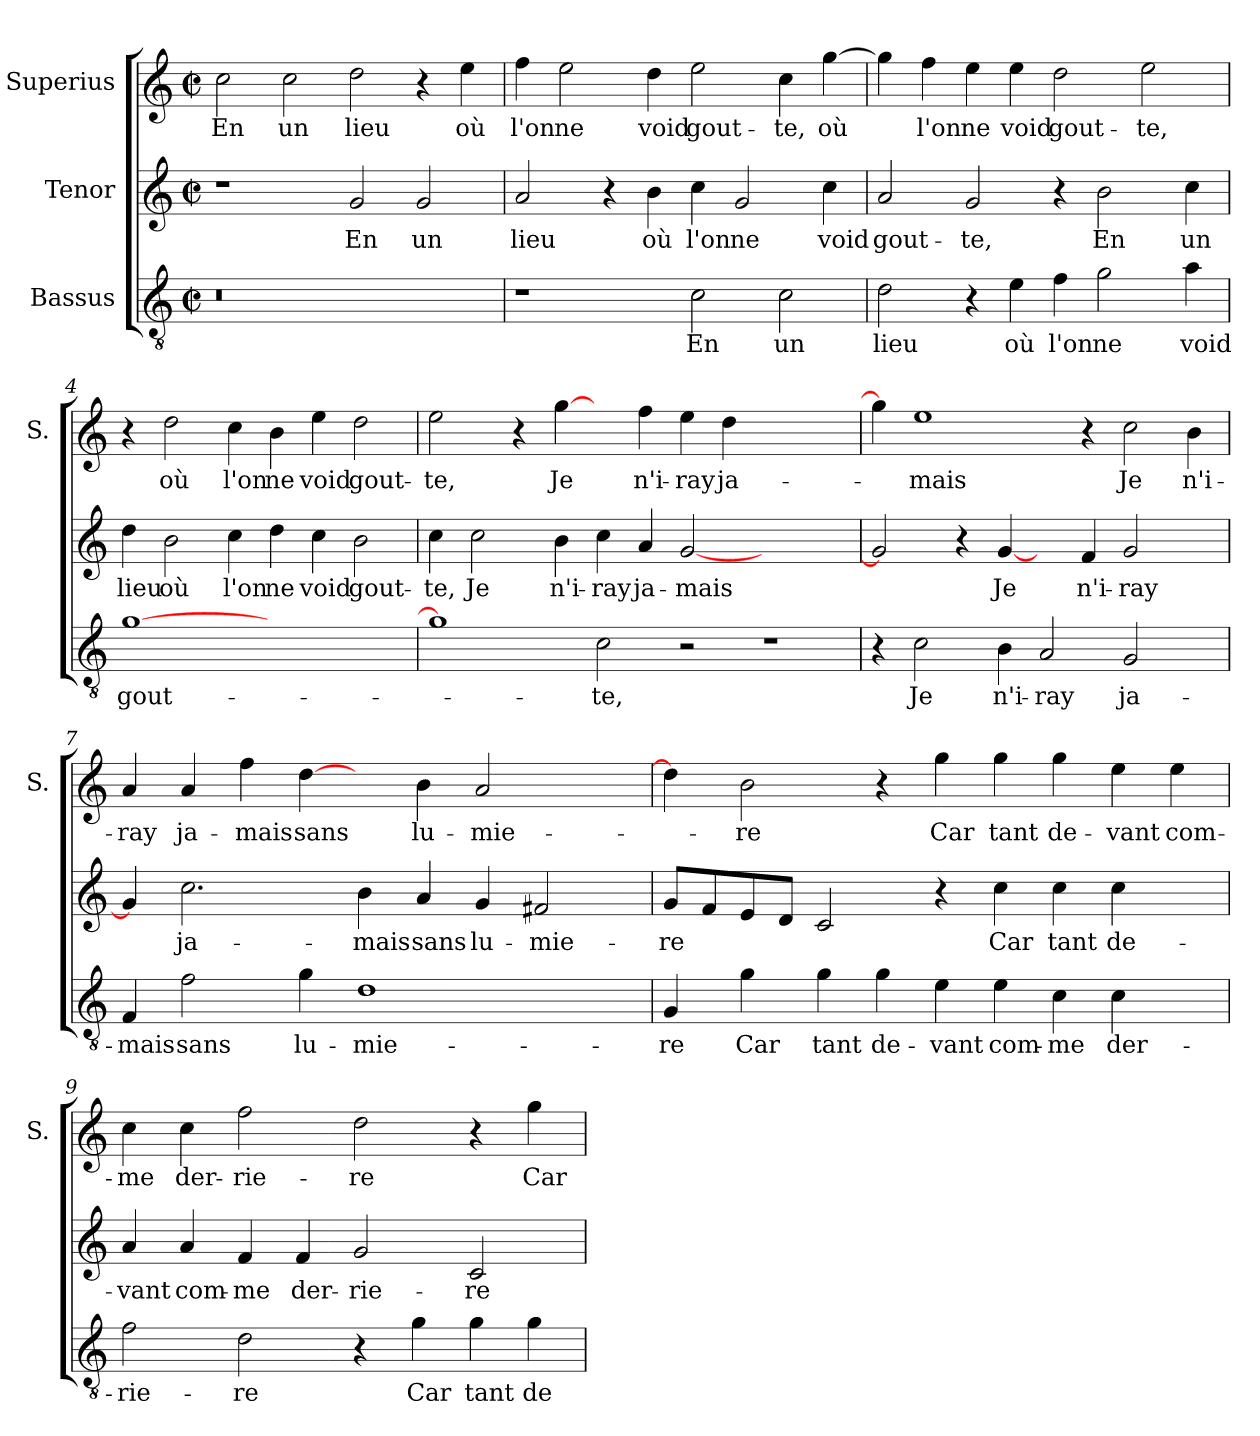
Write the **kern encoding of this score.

**kern	**text	**kern	**text	**kern	**text
*part3	*part3	*part2	*part2	*part1	*part1
*staff3	*staff3	*staff2	*staff2	*staff1	*staff1
*I"Bassus	*	*I"Tenor	*	*I"Superius	*
*	*	*	*	*I'S.	*
*clefGv2	*	*clefG2	*	*clefG2	*
*k[]	*	*k[]	*	*k[]	*
*C:	*	*C:	*	*C:	*
*M2/2	*	*M2/2	*	*M2/2	*
*met(c|)	*	*met(c|)	*	*met(c|)	*
=1	=1	=1	=1	=1	=1
!LO:N:vis=0	!	!	!	!	!
1r	.	1r	.	2cc\	En
.	.	.	.	2cc\	un
1ryy	.	2g/	En	2dd\	lieu
.	.	2g/	un	4r	.
.	.	.	.	4ee\	où
=2	=2	=2	=2	=2	=2
1r	.	2a/	lieu	4ff\	l'on
.	.	.	.	2ee\	ne
.	.	4r	.	.	.
.	.	4b\	où	4dd\	void
2c\	En	4cc\	l'on	2ee\	gout-
.	.	2g/	ne	.	.
2c\	un	.	.	4cc\	-te,
.	.	4cc\	void	[4gg\	où
=3	=3	=3	=3	=3	=3
2d\	lieu	2a/	gout-	4gg\]	.
.	.	.	.	4ff\	l'on
4r	.	2g/	-te,	4ee\	ne
4e\	où	.	.	4ee\	void
4f\	l'on	4r	.	2dd\	gout-
2g\	ne	2b\	En	.	.
.	.	.	.	2ee\	-te,
4a\	void	4cc\	un	.	.
=4	=4	=4	=4	=4	=4
[1g\	gout-	4dd\	lieu	4r	.
.	.	2b\	où	2dd\	où
.	.	4cc\	l'on	4cc\	l'on
1ryy	.	4dd\	ne	4b\	ne
.	.	4cc\	void	4ee\	void
.	.	2b\	gout-	2dd\	gout-
!!LO:LB:g=z
=5	=5	=5	=5	=5	=5
1g\]	.	4cc\	-te,	2ee\	-te,
.	.	2cc\	Je	.	.
.	.	.	.	4r	.
.	.	4b\	n'i-	[4gg\	Je
2c\	-te,	4cc\	-ray	4ryy	.
.	.	4a/	ja-	4ff\	n'i-
2r	.	[2g/	-mais	4ee\	-ray
.	.	.	.	4dd\	ja-
1r	.	1ryy	.	1ryy	.
=6	=6	=6	=6	=6	=6
4r	.	2g/]	.	4gg\]	.
2c\	Je	.	.	1ee\	-mais
.	.	4r	.	.	.
4B\	n'i-	[4g/	Je	.	.
2A/	-ray	4ryy	.	.	.
.	.	4f/	n'i-	4r	.
2G/	ja-	2g/	-ray	2cc\	Je
4ryy	.	4ryy	.	4b\	n'i-
=7	=7	=7	=7	=7	=7
4F/	-mais	4g/]	.	4a/	-ray
2f\	sans	2.cc\	ja-	4a/	ja-
.	.	.	.	4ff\	-mais
4g\	lu-	.	.	[4dd\	sans
1d\	-mie-	4b\	-mais	4ryy	.
.	.	4a/	sans	4b\	lu-
.	.	4g/	lu-	2a/	-mie-
.	.	2f#X/	-mie-	.	.
4ryy	.	.	.	4ryy	.
=8	=8	=8	=8	=8	=8
4G/	-re	8g/L	-re	4dd\]	.
.	.	8f/	.	.	.
4g\	Car	8e/	.	2b\	-re
.	.	8d/J	.	.	.
4g\	tant	2c/	.	.	.
4g\	de-	.	.	4r	.
4e\	-vant	4r	.	4gg\	Car
4e\	com-	4cc\	Car	4gg\	tant
4c\	-me	4cc\	tant	4gg\	de-
4c\	der-	4cc\	de-	4ee\	-vant
4ryy	.	4ryy	.	4ee\	com-
!!LO:LB:g=z
=9	=9	=9	=9	=9	=9
2f\	-rie-	4a/	-vant	4cc\	-me
.	.	4a/	com-	4cc\	der-
2d\	-re	4f/	-me	2ff\	-rie-
.	.	4f/	der-	.	.
4r	.	2g/	-rie-	2dd\	-re
4g\	Car	.	.	.	.
4g\	tant	2c/	-re	4r	.
4g\	de-	.	.	4gg\	Car
=	=	=	=	=	=
*-	*-	*-	*-	*-	*-
